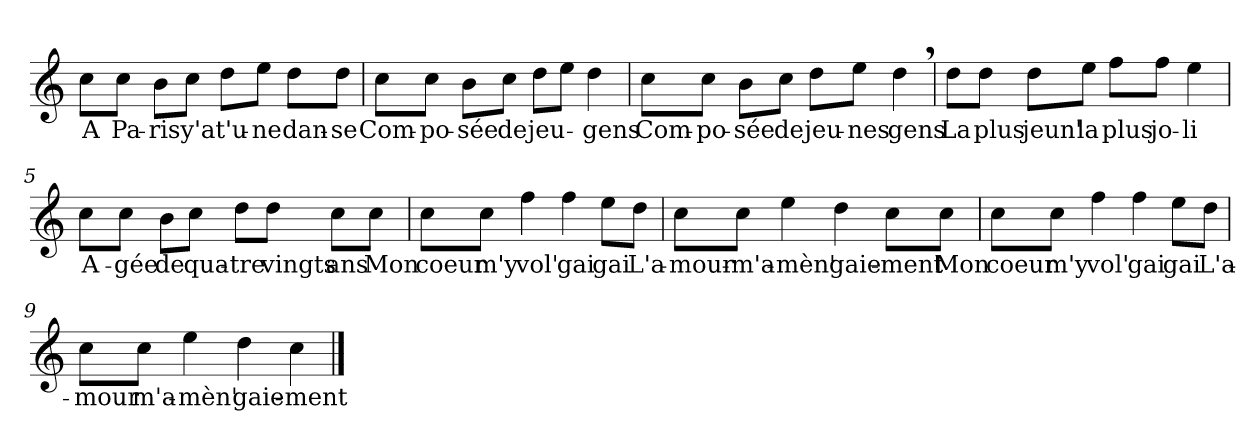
**kern	**text
*part1	*part1
*staff1	*staff1
*clefG2	*
*k[]	*
*C:	*
=1	=1
!	!LO:LY:b
8cc\L	A
!	!LO:LY:b
8cc\J	Pa-
!	!LO:LY:b
8b\L	-ris
!	!LO:LY:b
8cc\J	y'a
!	!LO:LY:b
8dd\L	t'u-
!	!LO:LY:b
8ee\J	-ne
!	!LO:LY:b
8dd\L	dan-
!	!LO:LY:b
8dd\J	-se
=2	=2
!	!LO:LY:b
8cc\L	Com-
!	!LO:LY:b
8cc\J	-po-
!	!LO:LY:b
8b\L	-sée
!	!LO:LY:b
8cc\J	de
!	!LO:LY:b
8dd\L	jeu-
8ee\J	.
!	!LO:LY:b
4dd\	-gens
=3	=3
!	!LO:LY:b
8cc\L	Com-
!	!LO:LY:b
8cc\J	-po-
!	!LO:LY:b
8b\L	-sée
!	!LO:LY:b
8cc\J	de
!	!LO:LY:b
8dd\L	jeu-
!	!LO:LY:b
8ee\J	-nes
!	!LO:LY:b
4dd,>\	gens
!!LO:LB:g=z
=4	=4
!	!LO:LY:b
8dd\L	La
!	!LO:LY:b
8dd\J	plus
!	!LO:LY:b
8dd\L	jeun'
!	!LO:LY:b
8ee\J	la
!	!LO:LY:b
8ff\L	plus
!	!LO:LY:b
8ff\J	jo-
!	!LO:LY:b
4ee\	-li
=5	=5
!	!LO:LY:b
8cc\L	A-
!	!LO:LY:b
8cc\J	-gée
!	!LO:LY:b
8b\L	de
!	!LO:LY:b
8cc\J	qua-
!	!LO:LY:b
8dd\L	-tre
!	!LO:LY:b
8dd\J	vingts
!	!LO:LY:b
8cc\L	ans
!	!LO:LY:b
8cc\J	Mon
=6	=6
!	!LO:LY:b
8cc\L	coeur
!	!LO:LY:b
8cc\J	m'y
!	!LO:LY:b
4ff\	vol'
!	!LO:LY:b
4ff\	gai
!	!LO:LY:b
8ee\L	gai
!	!LO:LY:b
8dd\J	L'a-
!!LO:LB:g=z
=7	=7
!	!LO:LY:b
8cc\L	-mour-
!	!LO:LY:b
8cc\J	-m'a-
!	!LO:LY:b
4ee\	-mèn'
!	!LO:LY:b
4dd\	gaie-
!	!LO:LY:b
8cc\L	-ment
!	!LO:LY:b
8cc\J	Mon
=8	=8
!	!LO:LY:b
8cc\L	coeur
!	!LO:LY:b
8cc\J	m'y
!	!LO:LY:b
4ff\	vol'
!	!LO:LY:b
4ff\	gai
!	!LO:LY:b
8ee\L	gai
!	!LO:LY:b
8dd\J	L'a-
=9	=9
!	!LO:LY:b
8cc\L	-mour
!	!LO:LY:b
8cc\J	m'a-
!	!LO:LY:b
4ee\	-mèn'
!	!LO:LY:b
4dd\	gaie-
!	!LO:LY:b
4cc\	-ment
==	==
*-	*-
